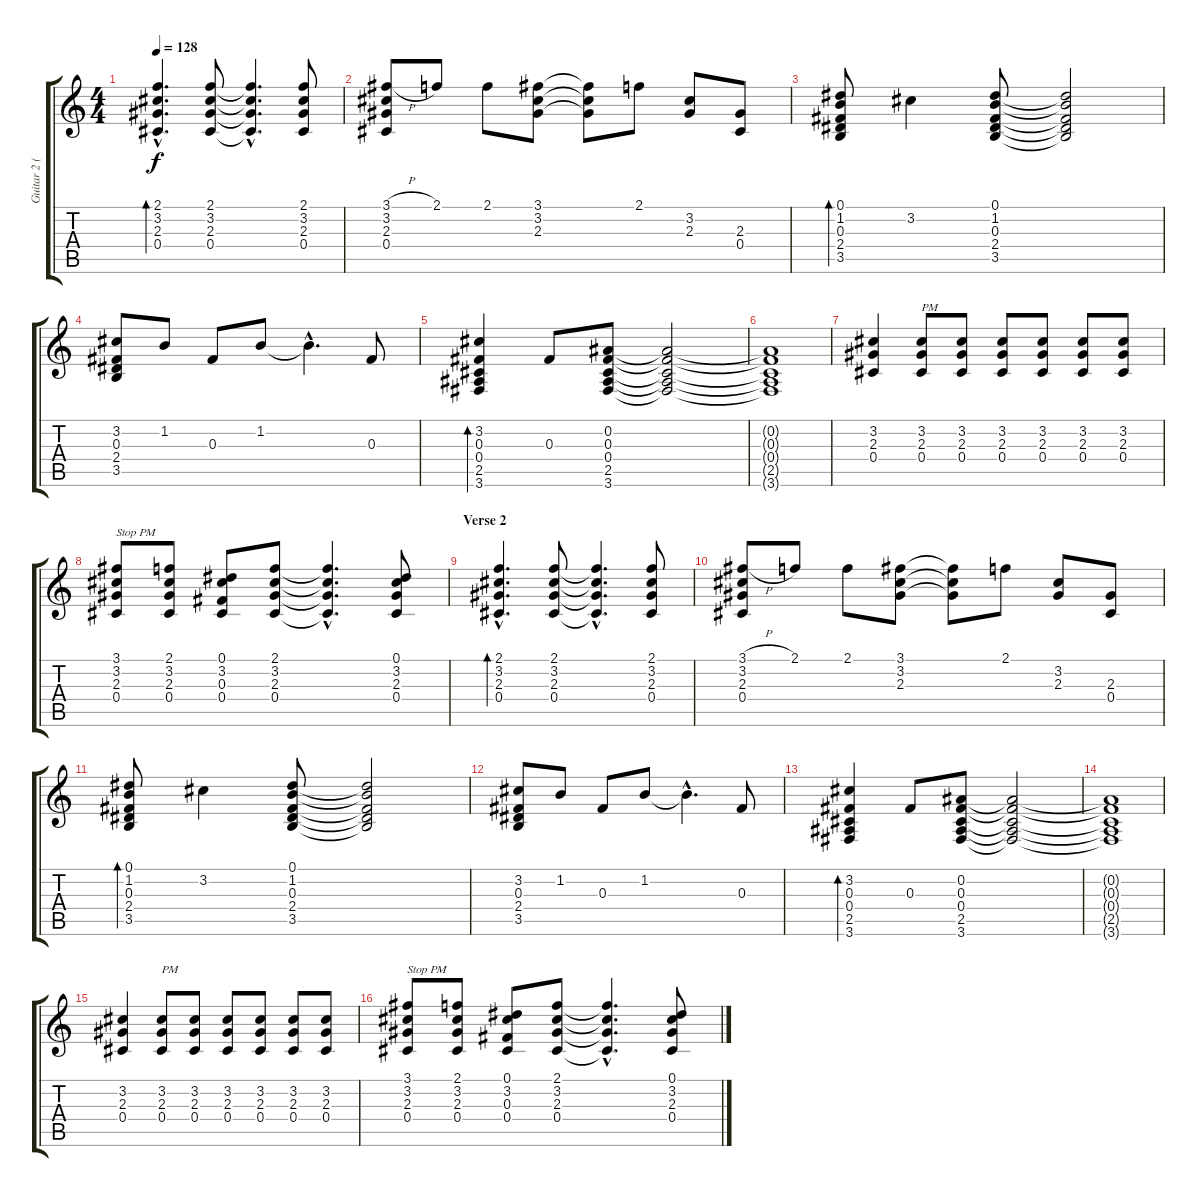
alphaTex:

\track ("Guitar 2 (Izzy)" "Guitar 2 (") {instrument overdrivenguitar}
\staff {score tabs}
\tuning (Eb4 Bb3 Gb3 Db3 Ab2 Eb2) {hide}
\ts (4 4)
\tempo 128
\clef g2
\ks c
(2.1{hac} 3.2{hac} 2.3{hac} 0.4{hac}).4{d bd 60 dy f} (2.1 3.2 2.3 0.4).8 (2.1{hac t} 3.2{hac t} 2.3{hac t} 0.4{hac t}).4{d} (2.1 3.2 2.3 0.4).8 |
(3.1{h} 3.2 2.3 0.4).8 2.1.8 2.1.8 (3.1 3.2 2.3).8 (3.1{t} 3.2{t} 2.3{t}).8 2.1.8 (3.2 2.3).8 (2.3 0.4).8 |
(0.1 1.2 0.3 2.4 3.5).8{bd 60} 3.2.4 (0.1 1.2 0.3 2.4 3.5).8 (0.1{t} 1.2{t} 0.3{t} 2.4{t} 3.5{t}).2 |
(3.2 0.3 2.4 3.5).8 1.2.8 0.3.8 1.2.8 1.2{hac t}.4{d} 0.3.8 |
(3.2 0.3 0.4 2.5 3.6).4{bd 60} 0.3.8 (0.2 0.3 0.4 2.5 3.6).8 (0.2{t} 0.3{t} 0.4{t} 2.5{t} 3.6{t}).2 |
(0.2{t} 0.3{t} 0.4{t} 2.5{t} 3.6{t}).1 |
(3.2 2.3 0.4).4 (3.2 2.3 0.4).8{txt "PM"} (3.2 2.3 0.4).8 (3.2 2.3 0.4).8 (3.2 2.3 0.4).8 (3.2 2.3 0.4).8 (3.2 2.3 0.4).8 |
(3.1 3.2 2.3 0.4).8{txt "Stop PM"} (2.1 3.2 2.3 0.4).8 (0.1 3.2 0.3 0.4).8 (2.1 3.2 2.3 0.4).8 (2.1{hac t} 3.2{hac t} 2.3{hac t} 0.4{hac t}).4{d} (0.1 3.2 2.3 0.4).8 |
\section ("" "Verse 2")
(2.1{hac} 3.2{hac} 2.3{hac} 0.4{hac}).4{d bd 60} (2.1 3.2 2.3 0.4).8 (2.1{hac t} 3.2{hac t} 2.3{hac t} 0.4{hac t}).4{d} (2.1 3.2 2.3 0.4).8 |
(3.1{h} 3.2 2.3 0.4).8 2.1.8 2.1.8 (3.1 3.2 2.3).8 (3.1{t} 3.2{t} 2.3{t}).8 2.1.8 (3.2 2.3).8 (2.3 0.4).8 |
(0.1 1.2 0.3 2.4 3.5).8{bd 60} 3.2.4 (0.1 1.2 0.3 2.4 3.5).8 (0.1{t} 1.2{t} 0.3{t} 2.4{t} 3.5{t}).2 |
(3.2 0.3 2.4 3.5).8 1.2.8 0.3.8 1.2.8 1.2{hac t}.4{d} 0.3.8 |
(3.2 0.3 0.4 2.5 3.6).4{bd 60} 0.3.8 (0.2 0.3 0.4 2.5 3.6).8 (0.2{t} 0.3{t} 0.4{t} 2.5{t} 3.6{t}).2 |
(0.2{t} 0.3{t} 0.4{t} 2.5{t} 3.6{t}).1 |
(3.2 2.3 0.4).4 (3.2 2.3 0.4).8{txt "PM"} (3.2 2.3 0.4).8 (3.2 2.3 0.4).8 (3.2 2.3 0.4).8 (3.2 2.3 0.4).8 (3.2 2.3 0.4).8 |
(3.1 3.2 2.3 0.4).8{txt "Stop PM"} (2.1 3.2 2.3 0.4).8 (0.1 3.2 0.3 0.4).8 (2.1 3.2 2.3 0.4).8 (2.1{hac t} 3.2{hac t} 2.3{hac t} 0.4{hac t}).4{d} (0.1 3.2 2.3 0.4).8
